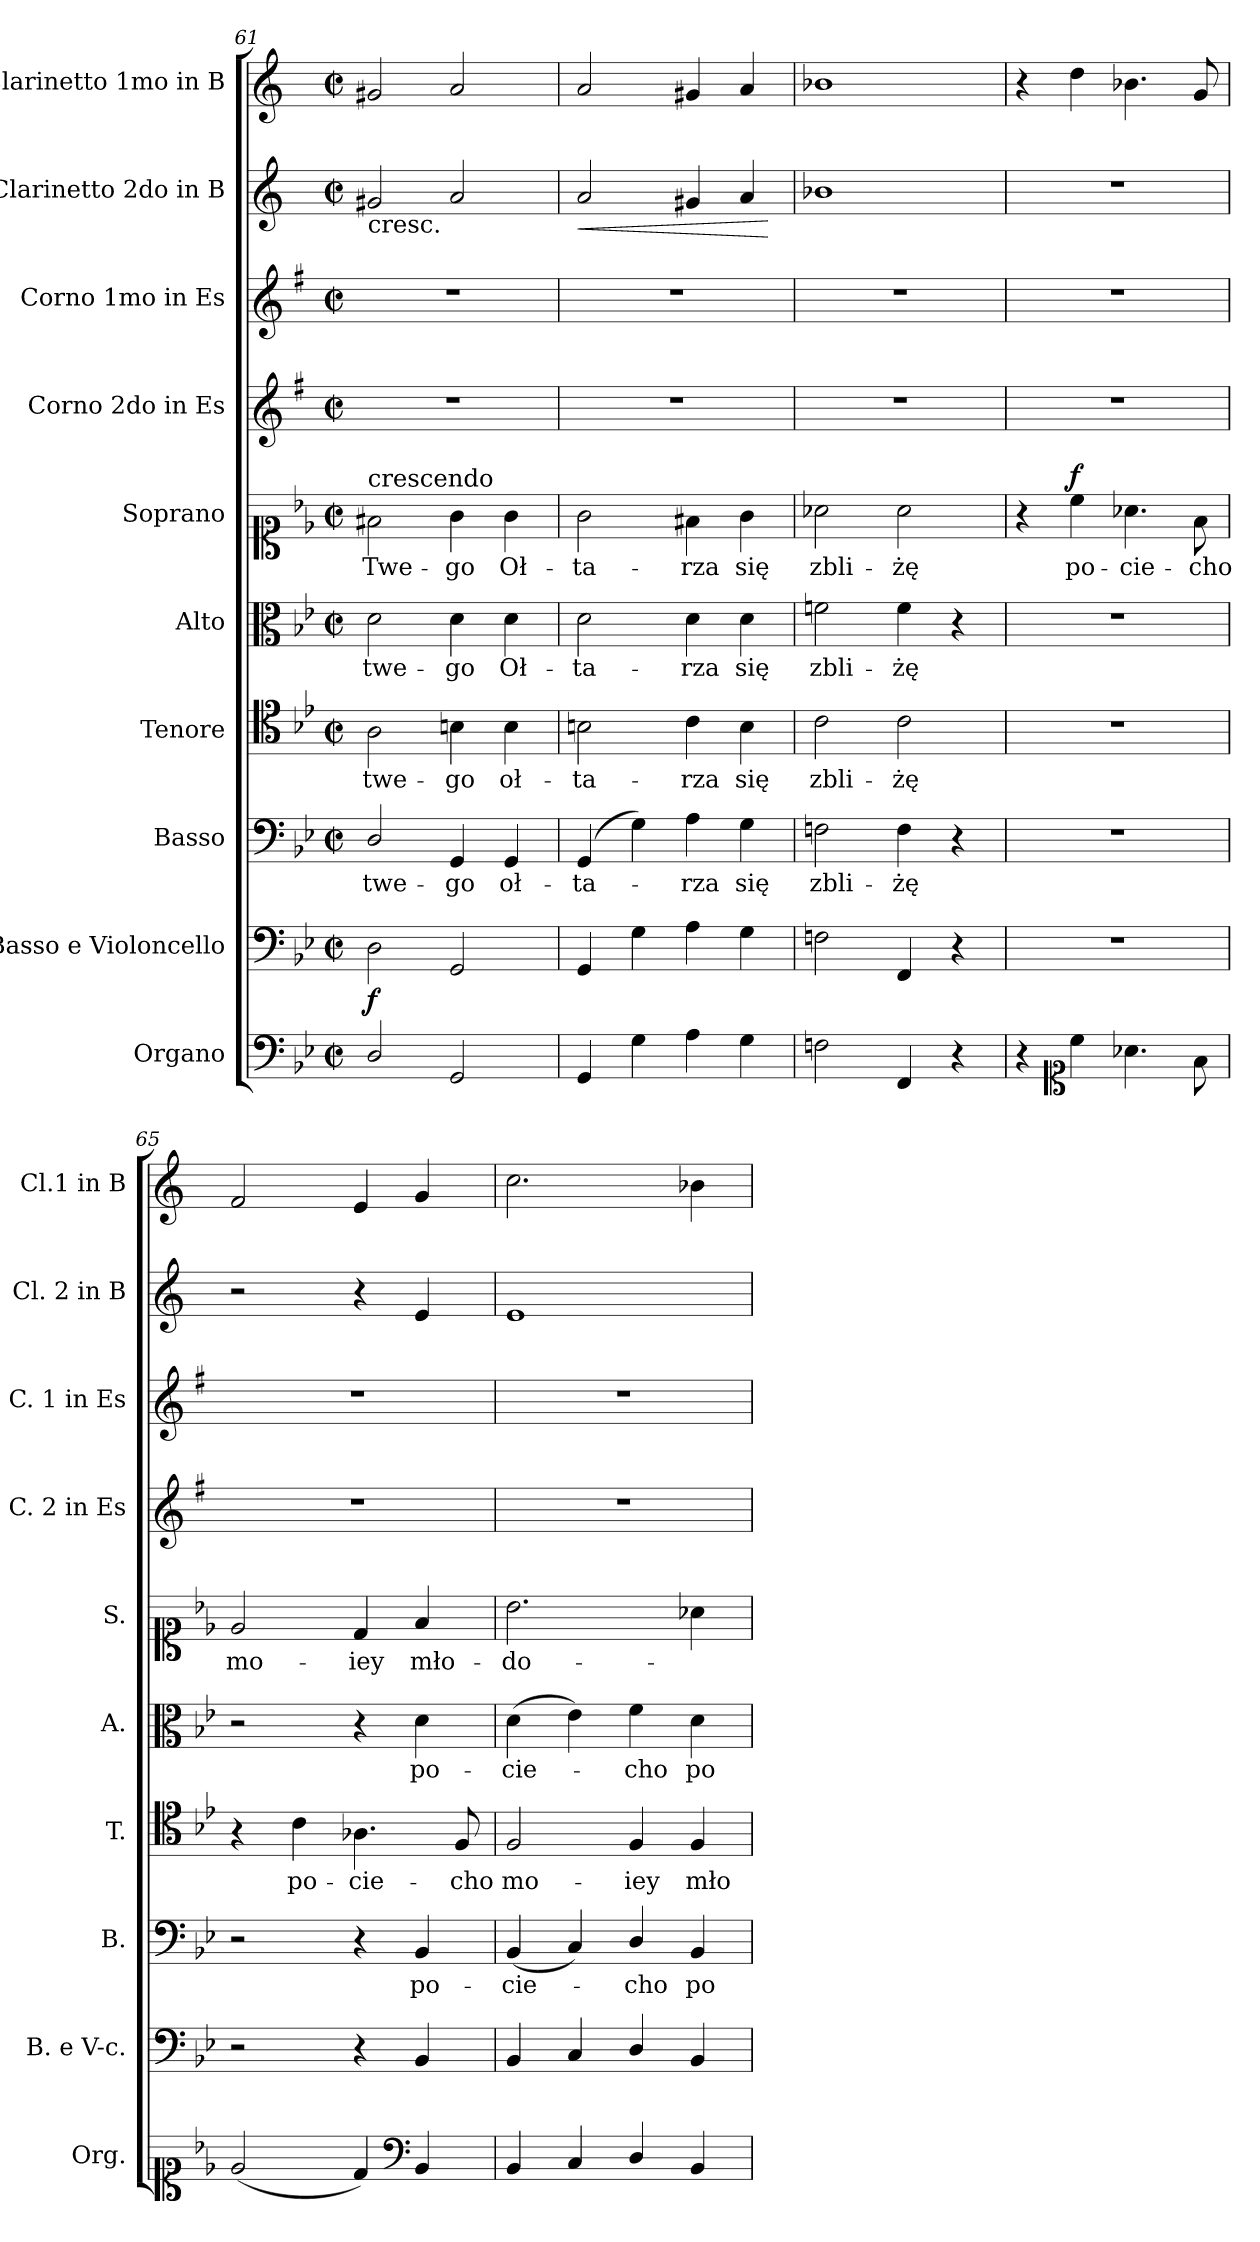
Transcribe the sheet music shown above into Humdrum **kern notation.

**kern	**kern	**dynam	**kern	**text	**kern	**text	**kern	**text	**kern	**text	**dynam	**kern	**kern	**kern	**dynam	**kern
*part10	*part9	*part9	*part8	*part8	*part7	*part7	*part6	*part6	*part5	*part5	*part5	*part4	*part3	*part2	*part2	*part1
*staff10	*staff9	*staff9	*staff8	*staff8	*staff7	*staff7	*staff6	*staff6	*staff5	*staff5	*staff5	*staff4	*staff3	*staff2	*staff2	*staff1
*I"Organo	*I"Basso e Violoncello	*	*I"Basso	*	*I"Tenore	*	*I"Alto	*	*I"Soprano	*	*	*I"Corno 2do in Es	*I"Corno 1mo in Es	*I"Clarinetto 2do in B	*	*I"Clarinetto 1mo in B
*I'Org.	*I'B. e V-c.	*	*I'B.	*	*I'T.	*	*I'A.	*	*I'S.	*	*	*I'C. 2 in Es	*I'C. 1 in Es	*I'Cl. 2 in B	*	*I'Cl.1 in B
*clefF4	*clefF4	*	*clefF4	*	*clefC4	*	*clefC3	*	*clefC1	*	*	*clefG2	*clefG2	*clefG2	*	*clefG2
*	*	*	*	*	*	*	*	*	*	*	*	*ITrd5c9	*ITrd5c9	*ITrd1c2	*	*ITrd1c2
*k[b-e-]	*k[b-e-]	*	*k[b-e-]	*	*k[b-e-]	*	*k[b-e-]	*	*k[b-e-]	*	*	*k[b-e-]	*k[b-e-]	*k[b-e-]	*	*k[b-e-]
*M2/2	*M2/2	*	*M2/2	*	*M2/2	*	*M2/2	*	*M2/2	*	*	*M2/2	*M2/2	*M2/2	*	*M2/2
*met(c|)	*met(c|)	*	*met(c|)	*	*met(c|)	*	*met(c|)	*	*met(c|)	*	*	*met(c|)	*met(c|)	*met(c|)	*	*met(c|)
=61	=61	=61	=61	=61	=61	=61	=61	=61	=61	=61	=61	=61	=61	=61	=61	=61
!	!	!	!	!	!	!	!	!	!	!	!	!	!	!LO:TX:b:t=cresc.	!	!
!	!	!	!	!	!	!	!	!	!LO:TX:a:t=crescendo	!	!	!	!	!	!	!
2D/	2D\	f	2D/	twe-	2A\	twe-	2d\	twe-	2f#X\	Twe-	.	1r	1r	2f#X/	.	2f#X/
2GG/	2GG/	.	4GG/	-go	4Bn\	-go	4d\	-go	4g\	-go	.	.	.	2g/	.	2g/
.	.	.	4GG/	oł-	4B\	oł-	4d\	Oł-	4g\	Oł-	.	.	.	.	.	.
=62	=62	=62	=62	=62	=62	=62	=62	=62	=62	=62	=62	=62	=62	=62	=62	=62
!	!	!	!	!	!	!	!	!	!	!	!	!	!	!	!LO:HP:b	!
4GG/	4GG/	.	(>4GG/	-ta-	2Bn\	-ta-	2d\	-ta-	2g\	-ta-	.	1r	1r	2g/	<	2g/
4G\	4G\	.	4G\)	.	.	.	.	.	.	.	.	.	.	.	.	.
4A\	4A\	.	4A\	-rza	4c\	-rza	4d\	-rza	4f#X\	-rza	.	.	.	4f#X/	.	4f#X/
4G\	4G\	.	4G\	się	4B\	się	4d\	się	4g\	się	.	.	.	4g/	.	4g/
.	.	.	.	.	.	.	.	.	.	.	.	.	.	.	[	.
=63	=63	=63	=63	=63	=63	=63	=63	=63	=63	=63	=63	=63	=63	=63	=63	=63
2Fn\	2Fn\	.	2Fn\	zbli-	2c\	zbli-	2fn\	zbli-	2a-X\	zbli-	.	1r	1r	1a-X	.	1a-X
4FF/	4FF/	.	4F\	-żę	2c\	-żę	4f\	-żę	2a-\	-żę	.	.	.	.	.	.
4r	4r	.	4r	.	.	.	4r	.	.	.	.	.	.	.	.	.
=64	=64	=64	=64	=64	=64	=64	=64	=64	=64	=64	=64	=64	=64	=64	=64	=64
4r	1r	.	1r	.	1r	.	1r	.	4r	.	.	1r	1r	1r	.	4r
*clefC1	*	*	*	*	*	*	*	*	*	*	*	*	*	*	*	*
!	!	!	!	!	!	!	!	!	!	!	!LO:DY:a	!	!	!	!	!
4cc\	.	.	.	.	.	.	.	.	4cc\	po-	f	.	.	.	.	4cc\
4.a-X\	.	.	.	.	.	.	.	.	4.a-X\	-cie-	.	.	.	.	.	4.a-X\
8f\	.	.	.	.	.	.	.	.	8f\	-cho	.	.	.	.	.	8f/
=65	=65	=65	=65	=65	=65	=65	=65	=65	=65	=65	=65	=65	=65	=65	=65	=65
(<2e-/	2r	.	2r	.	4r	.	2r	.	2e-/	mo-	.	1r	1r	2r	.	2e-/
.	.	.	.	.	4c\	po-	.	.	.	.	.	.	.	.	.	.
4d/)	4r	.	4r	.	4.A-X\	-cie-	4r	.	4d/	-iey	.	.	.	4r	.	4d/
*clefF4	*	*	*	*	*	*	*	*	*	*	*	*	*	*	*	*
4BB-/	4BB-/	.	4BB-/	po-	.	.	4d\	po-	4f/	mło-	.	.	.	4d/	.	4f/
.	.	.	.	.	8F/	-cho	.	.	.	.	.	.	.	.	.	.
=66	=66	=66	=66	=66	=66	=66	=66	=66	=66	=66	=66	=66	=66	=66	=66	=66
4BB-/	4BB-/	.	(<4BB-/	-cie-	2F/	mo-	(>4d\	-cie-	2.b-\	-do-	.	1r	1r	1d	.	2.b-\
4C/	4C/	.	4C/)	.	.	.	4e-\)	.	.	.	.	.	.	.	.	.
4D/	4D/	.	4D/	-cho	4F/	-iey	4f\	-cho	.	.	.	.	.	.	.	.
4BB-/	4BB-/	.	4BB-/	po-	4F/	mło-	4d\	po-	4a-X\	.	.	.	.	.	.	4a-X\
=	=	=	=	=	=	=	=	=	=	=	=	=	=	=	=	=
*-	*-	*-	*-	*-	*-	*-	*-	*-	*-	*-	*-	*-	*-	*-	*-	*-
